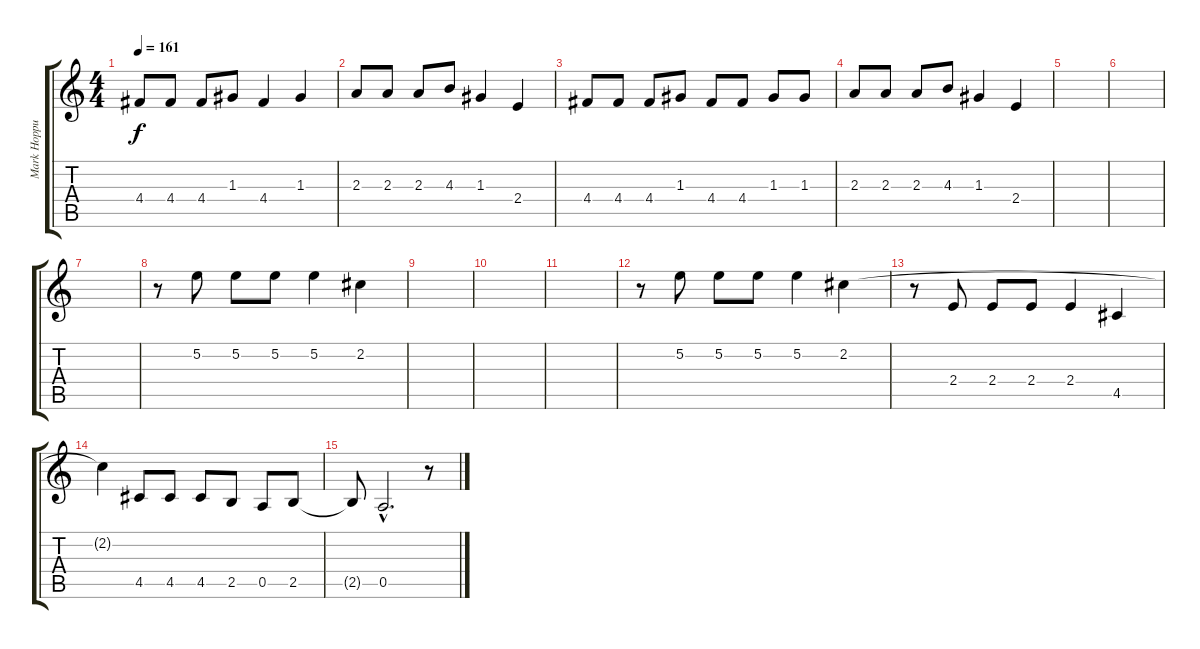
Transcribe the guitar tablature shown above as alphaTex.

\track ("Mark Hoppus - Vocal" "Mark Hoppu") {instrument lead2sawtooth}
\staff {score tabs}
\tuning (E5 B4 G4 D4 A3 E3) {hide}
\ts (4 4)
\tempo 161
\clef g2
\ks c
4.4.8{dy f} 4.4.8 4.4.8 1.3.8 4.4.4 1.3.4 |
2.3.8 2.3.8 2.3.8 4.3.8 1.3.4 2.4.4 |
4.4.8 4.4.8 4.4.8 1.3.8 4.4.8 4.4.8 1.3.8 1.3.8 |
2.3.8 2.3.8 2.3.8 4.3.8 1.3.4 2.4.4 |
|
|
|
r.8{volume 16 balance 0 instrument lead1square} 5.2.8 5.2.8 5.2.8 5.2.4 2.2.4 |
|
|
|
r.8{volume 16 balance 0 instrument lead1square} 5.2.8 5.2.8 5.2.8 5.2.4 2.2.4 |
r.8{volume 13 balance 8} 2.4.8 2.4.8 2.4.8 2.4.4 4.5.4 |
2.2{t}.4 4.5.8 4.5.8 4.5.8 2.5.8 0.5.8 2.5.8 |
2.5{t}.8 0.5{hac}.2{d} r.8
